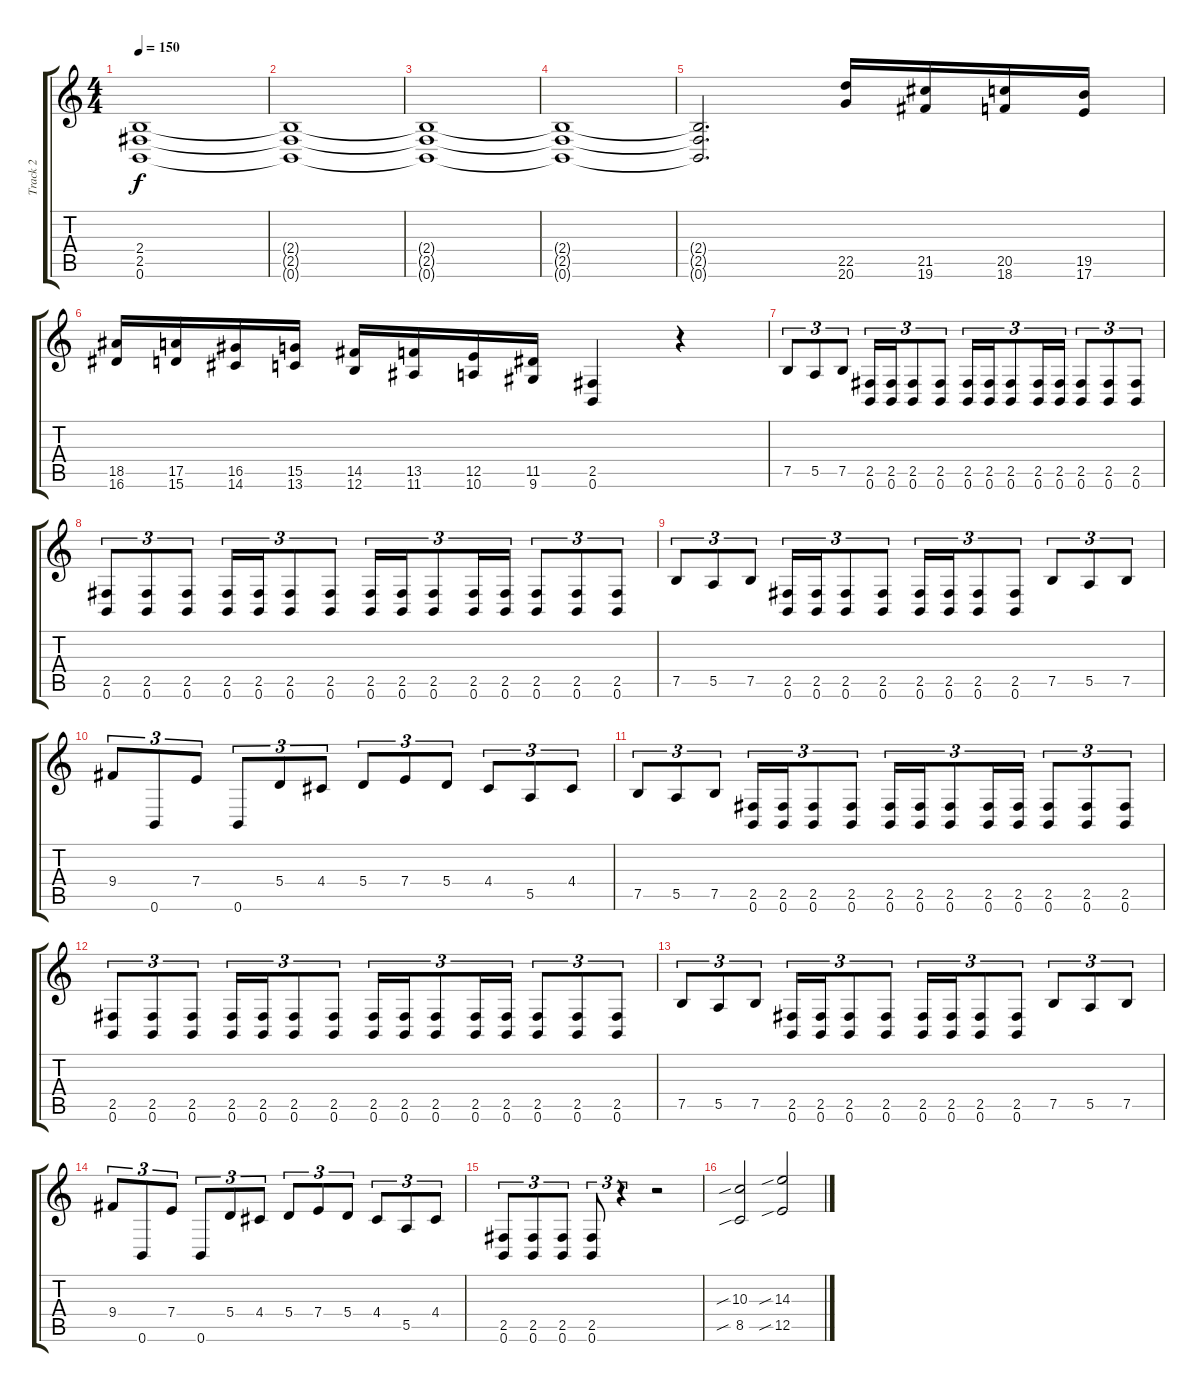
\track ("Track 2" "Track 2") {instrument distortionguitar}
\staff {score tabs}
\tuning (B3 G3 D3 A2 E2 B1) {hide}
\ts (4 4)
\tempo 150
\clef g2
\ks c
(2.4{t} 2.5{t} 0.6{t}).1{dy f} |
(2.4{t} 2.5{t} 0.6{t}).1 |
(2.4{t} 2.5{t} 0.6{t}).1 |
(2.4{t} 2.5{t} 0.6{t}).1 |
(2.4{t} 2.5{t} 0.6{t}).2{d} (22.5 20.6).16{instrument guitarfretnoise} (21.5 19.6).16 (20.5 18.6).16 (19.5 17.6).16 |
(18.5 16.6).16 (17.5 15.6).16 (16.5 14.6).16 (15.5 13.6).16 (14.5 12.6).16 (13.5 11.6).16 (12.5 10.6).16 (11.5 9.6).16 (2.5 0.6).4{instrument distortionguitar} r.4 |
7.5.8{tu (3 2)} 5.5.8{tu (3 2)} 7.5.8{tu (3 2)} (2.5 0.6).16{tu (3 2)} (2.5 0.6).16{tu (3 2)} (2.5 0.6).8{tu (3 2)} (2.5 0.6).8{tu (3 2)} (2.5 0.6).16{tu (3 2)} (2.5 0.6).16{tu (3 2)} (2.5 0.6).8{tu (3 2)} (2.5 0.6).16{tu (3 2)} (2.5 0.6).16{tu (3 2)} (2.5 0.6).8{tu (3 2)} (2.5 0.6).8{tu (3 2)} (2.5 0.6).8{tu (3 2)} |
(2.5 0.6).8{tu (3 2)} (2.5 0.6).8{tu (3 2)} (2.5 0.6).8{tu (3 2)} (2.5 0.6).16{tu (3 2)} (2.5 0.6).16{tu (3 2)} (2.5 0.6).8{tu (3 2)} (2.5 0.6).8{tu (3 2)} (2.5 0.6).16{tu (3 2)} (2.5 0.6).16{tu (3 2)} (2.5 0.6).8{tu (3 2)} (2.5 0.6).16{tu (3 2)} (2.5 0.6).16{tu (3 2)} (2.5 0.6).8{tu (3 2)} (2.5 0.6).8{tu (3 2)} (2.5 0.6).8{tu (3 2)} |
7.5.8{tu (3 2)} 5.5.8{tu (3 2)} 7.5.8{tu (3 2)} (2.5 0.6).16{tu (3 2)} (2.5 0.6).16{tu (3 2)} (2.5 0.6).8{tu (3 2)} (2.5 0.6).8{tu (3 2)} (2.5 0.6).16{tu (3 2)} (2.5 0.6).16{tu (3 2)} (2.5 0.6).8{tu (3 2)} (2.5 0.6).8{tu (3 2)} 7.5.8{tu (3 2)} 5.5.8{tu (3 2)} 7.5.8{tu (3 2)} |
9.4.8{tu (3 2)} 0.6.8{tu (3 2)} 7.4.8{tu (3 2)} 0.6.8{tu (3 2)} 5.4.8{tu (3 2)} 4.4.8{tu (3 2)} 5.4.8{tu (3 2)} 7.4.8{tu (3 2)} 5.4.8{tu (3 2)} 4.4.8{tu (3 2)} 5.5.8{tu (3 2)} 4.4.8{tu (3 2)} |
7.5.8{tu (3 2)} 5.5.8{tu (3 2)} 7.5.8{tu (3 2)} (2.5 0.6).16{tu (3 2)} (2.5 0.6).16{tu (3 2)} (2.5 0.6).8{tu (3 2)} (2.5 0.6).8{tu (3 2)} (2.5 0.6).16{tu (3 2)} (2.5 0.6).16{tu (3 2)} (2.5 0.6).8{tu (3 2)} (2.5 0.6).16{tu (3 2)} (2.5 0.6).16{tu (3 2)} (2.5 0.6).8{tu (3 2)} (2.5 0.6).8{tu (3 2)} (2.5 0.6).8{tu (3 2)} |
(2.5 0.6).8{tu (3 2)} (2.5 0.6).8{tu (3 2)} (2.5 0.6).8{tu (3 2)} (2.5 0.6).16{tu (3 2)} (2.5 0.6).16{tu (3 2)} (2.5 0.6).8{tu (3 2)} (2.5 0.6).8{tu (3 2)} (2.5 0.6).16{tu (3 2)} (2.5 0.6).16{tu (3 2)} (2.5 0.6).8{tu (3 2)} (2.5 0.6).16{tu (3 2)} (2.5 0.6).16{tu (3 2)} (2.5 0.6).8{tu (3 2)} (2.5 0.6).8{tu (3 2)} (2.5 0.6).8{tu (3 2)} |
7.5.8{tu (3 2)} 5.5.8{tu (3 2)} 7.5.8{tu (3 2)} (2.5 0.6).16{tu (3 2)} (2.5 0.6).16{tu (3 2)} (2.5 0.6).8{tu (3 2)} (2.5 0.6).8{tu (3 2)} (2.5 0.6).16{tu (3 2)} (2.5 0.6).16{tu (3 2)} (2.5 0.6).8{tu (3 2)} (2.5 0.6).8{tu (3 2)} 7.5.8{tu (3 2)} 5.5.8{tu (3 2)} 7.5.8{tu (3 2)} |
9.4.8{tu (3 2)} 0.6.8{tu (3 2)} 7.4.8{tu (3 2)} 0.6.8{tu (3 2)} 5.4.8{tu (3 2)} 4.4.8{tu (3 2)} 5.4.8{tu (3 2)} 7.4.8{tu (3 2)} 5.4.8{tu (3 2)} 4.4.8{tu (3 2)} 5.5.8{tu (3 2)} 4.4.8{tu (3 2)} |
(2.5 0.6).8{tu (3 2)} (2.5 0.6).8{tu (3 2)} (2.5 0.6).8{tu (3 2)} (2.5 0.6).8{tu (3 2)} r.4{tu (3 2)} r.2 |
(10.3{sib} 8.5{sib}).2 (14.3{sib} 12.5{sib}).2
